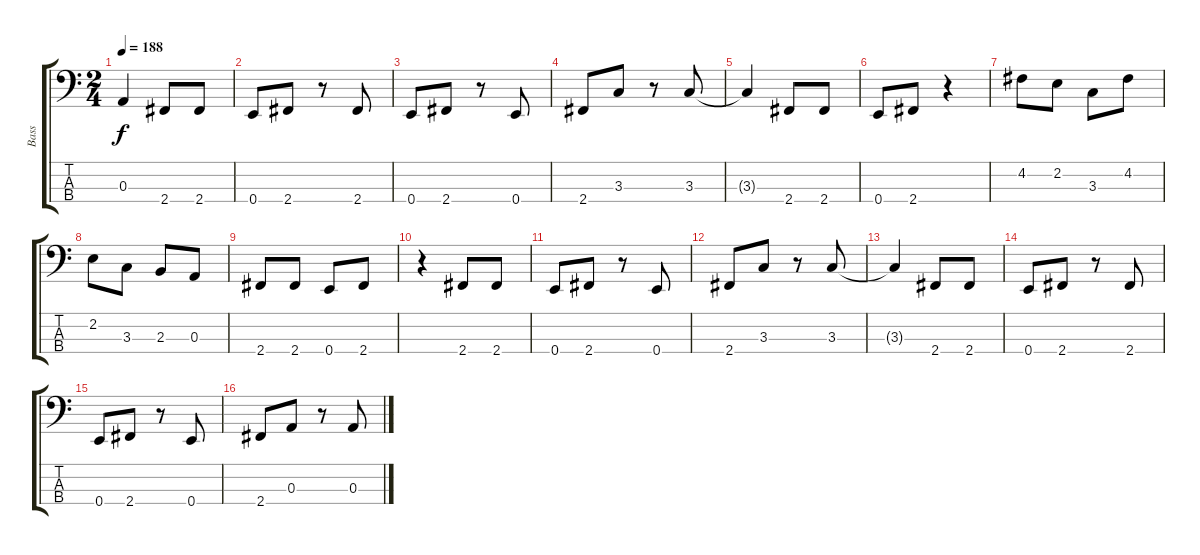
\track ("Bass" "Bass") {instrument electricbassfinger}
\staff {score tabs}
\tuning (G2 D2 A1 E1) {hide}
\ts (2 4)
\tempo 188
\clef f4
\ks c
0.3{t}.4{dy f} 2.4.8 2.4.8 |
0.4.8 2.4.8 r.8 2.4.8 |
0.4.8 2.4.8 r.8 0.4.8 |
2.4.8 3.3.8 r.8 3.3.8 |
3.3{t}.4 2.4.8 2.4.8 |
0.4.8 2.4.8 r.4 |
4.2.8 2.2.8 3.3.8 4.2.8 |
2.2.8 3.3.8 2.3.8 0.3.8 |
2.4.8 2.4.8 0.4.8 2.4.8 |
r.4 2.4.8 2.4.8 |
0.4.8 2.4.8 r.8 0.4.8 |
2.4.8 3.3.8 r.8 3.3.8 |
3.3{t}.4 2.4.8 2.4.8 |
0.4.8 2.4.8 r.8 2.4.8 |
0.4.8 2.4.8 r.8 0.4.8 |
2.4.8 0.3.8 r.8 0.3.8
